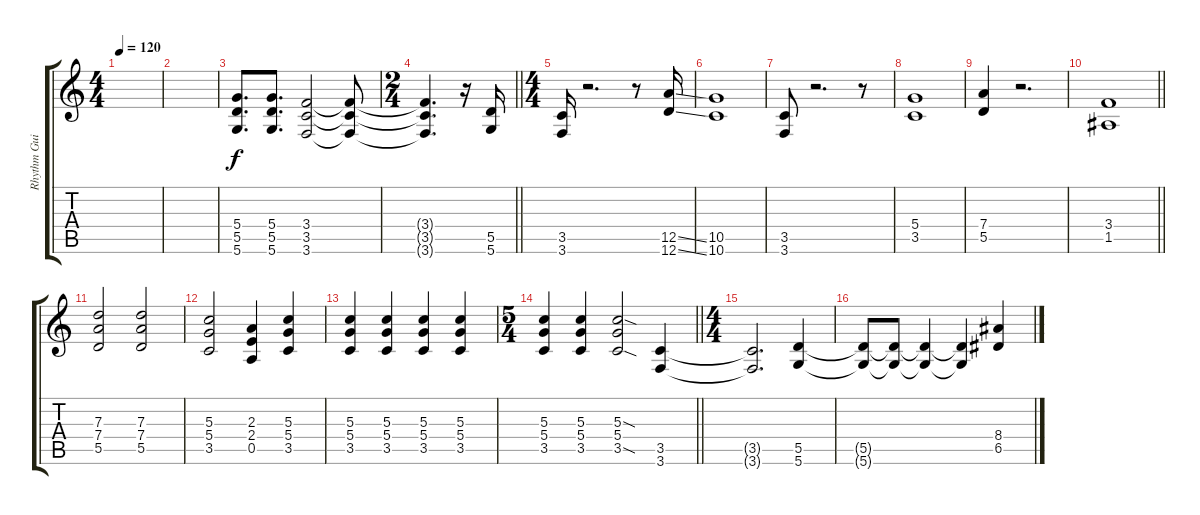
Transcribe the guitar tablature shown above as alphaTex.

\track ("Rhythm Guitar" "Rhythm Gui") {instrument overdrivenguitar}
\staff {score tabs}
\tuning (E4 B3 G3 D3 A2 D2) {hide}
\ts (4 4)
\tempo 120
\clef g2
\ks c
|
|
(5.4 5.5 5.6).8{d} (5.4 5.5 5.6).8{d} (3.4 3.5 3.6).2 (3.4{t} 3.5{t} 3.6{t}).8 |
\ts (2 4)
\barLineRight lightlight
(3.4{t} 3.5{t} 3.6{t}).4{d} r.16 (5.5 5.6).16 |
\ts (4 4)
(3.5 3.6).16 r.2{d} r.8 (12.5{ss} 12.6{ss}).16 |
(10.5 10.6).1 |
(3.5 3.6).8 r.2{d} r.8 |
(5.4 3.5).1 |
(7.4 5.5).4 r.2{d} |
\barLineRight lightlight
(3.4 1.5).1 |
\section ("" "")
(7.3 7.4 5.5).2 (7.3 7.4 5.5).2 |
(5.3 5.4 3.5).2 (2.3 2.4 0.5).4 (5.3 5.4 3.5).4 |
(5.3 5.4 3.5).4 (5.3 5.4 3.5).4 (5.3 5.4 3.5).4 (5.3 5.4 3.5).4 |
\ts (5 4)
\barLineRight lightlight
(5.3 5.4 3.5).4 (5.3 5.4 3.5).4 (5.3{sod} 5.4 3.5{sod}).2 (3.5 3.6).4 |
\ts (4 4)
(3.5{t} 3.6{t}).2{d instrument distortionguitar} (5.5 5.6).4 |
(5.5{t} 5.6{t}).8 (5.5{t} 5.6{t}).8 (5.5{t} 5.6{t}).4 (5.5{t} 5.6{t}).4 (8.4 6.5).4
